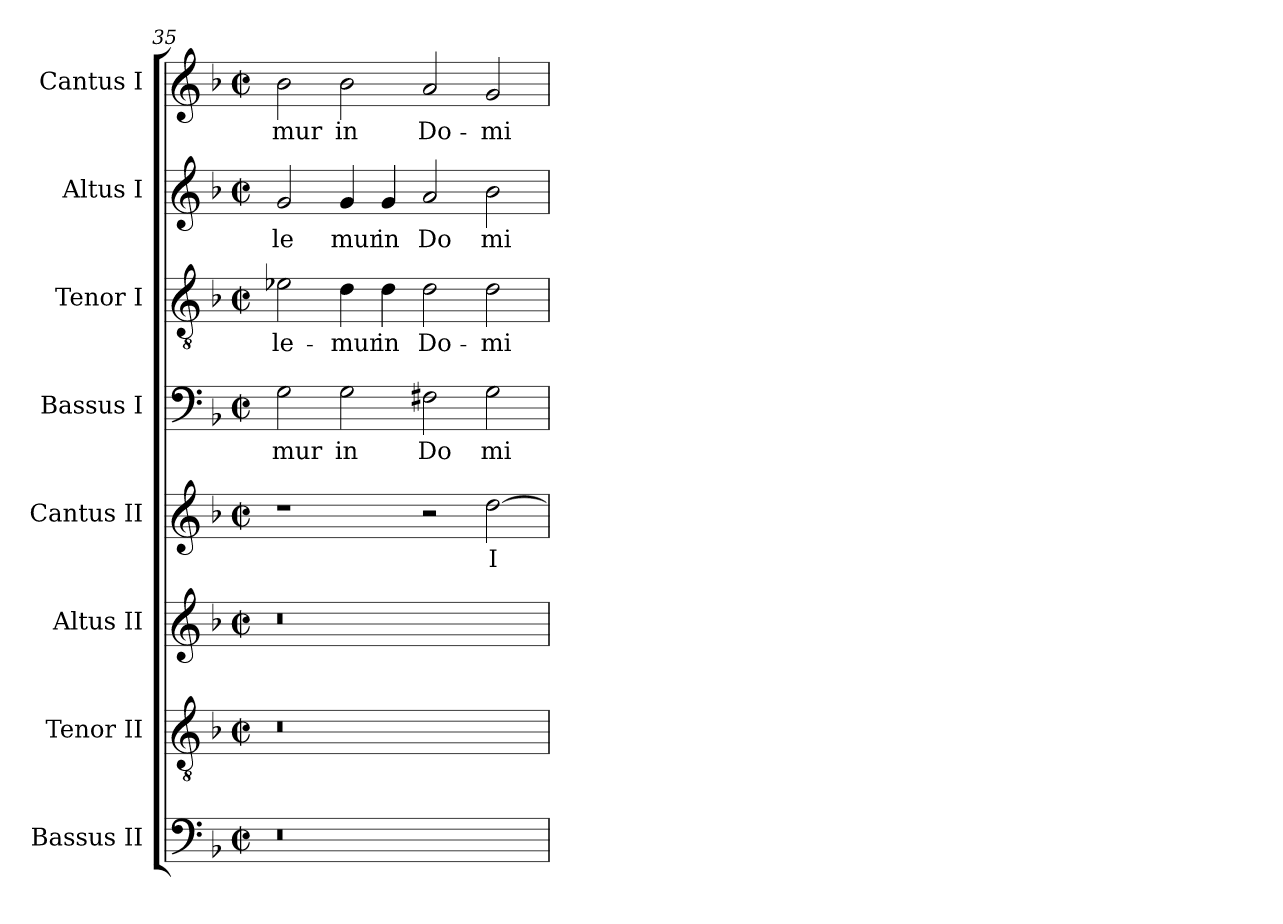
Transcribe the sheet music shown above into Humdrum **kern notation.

**kern	**kern	**kern	**kern	**text	**kern	**text	**kern	**text	**kern	**text	**kern	**text
*part8	*part7	*part6	*part5	*part5	*part4	*part4	*part3	*part3	*part2	*part2	*part1	*part1
*staff8	*staff7	*staff6	*staff5	*staff5	*staff4	*staff4	*staff3	*staff3	*staff2	*staff2	*staff1	*staff1
*I"Bassus II	*I"Tenor II	*I"Altus II	*I"Cantus II	*	*I"Bassus I	*	*I"Tenor I	*	*I"Altus I	*	*I"Cantus I	*
*clefF4	*clefGv2	*clefG2	*clefG2	*	*clefF4	*	*clefGv2	*	*clefG2	*	*clefG2	*
*k[b-]	*k[b-]	*k[b-]	*k[b-]	*	*k[b-]	*	*k[b-]	*	*k[b-]	*	*k[b-]	*
*F:	*F:	*F:	*F:	*	*F:	*	*F:	*	*F:	*	*F:	*
*M2/2	*M2/2	*M2/2	*M2/2	*	*M2/2	*	*M2/2	*	*M2/2	*	*M2/2	*
*met(c|)	*met(c|)	*met(c|)	*met(c|)	*	*met(c|)	*	*met(c|)	*	*met(c|)	*	*met(c|)	*
=35	=35	=35	=35	=35	=35	=35	=35	=35	=35	=35	=35	=35
!	!	!	!	!	!	!LO:LY:b:cj	!	!LO:LY:b:cj	!	!LO:LY:b:cj	!	!LO:LY:b:cj
0r	0r	0r	1r	.	2G\	mur	2e-X\	-le-	2g/	le	2b-\	-mur
!	!	!	!	!	!	!LO:LY:b:cj	!	!LO:LY:b:cj	!	!LO:LY:b:cj	!	!LO:LY:b:cj
.	.	.	.	.	2G\	in	4d\	-mur	4g/	mur	2b-\	in
!	!	!	!	!	!	!	!	!LO:LY:b:cj	!	!LO:LY:b:cj	!	!
.	.	.	.	.	.	.	4d\	in	4g/	in	.	.
!	!	!	!	!	!	!LO:LY:b:cj	!	!LO:LY:b:cj	!	!LO:LY:b:cj	!	!LO:LY:b:cj
.	.	.	2r	.	2F#X\	Do	2d\	Do-	2a/	Do	2a/	Do-
!	!	!	!	!LO:LY:b:rj	!	!LO:LY:b:cj	!	!LO:LY:b:cj	!	!LO:LY:b:cj	!	!LO:LY:b:cj
.	.	.	[>2dd\	I	2G\	mi	2d\	-mi-	2b-\	mi	2g/	-mi-
=	=	=	=	=	=	=	=	=	=	=	=	=
*-	*-	*-	*-	*-	*-	*-	*-	*-	*-	*-	*-	*-
